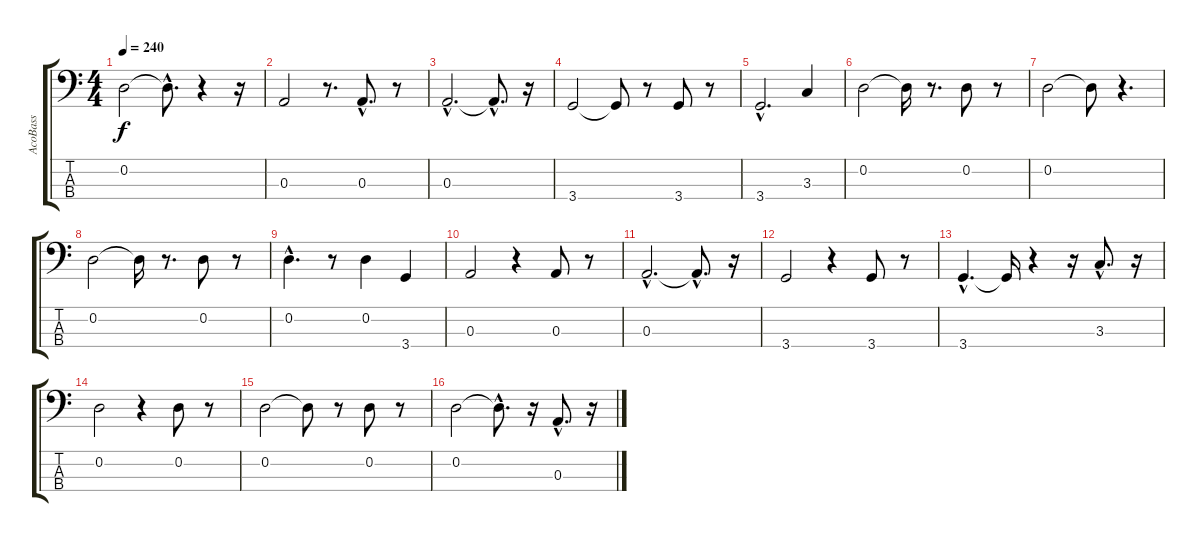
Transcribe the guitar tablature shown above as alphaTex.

\track ("AcoBass" "AcoBass") {instrument acousticbass}
\staff {score tabs}
\tuning (G2 D2 A1 E1) {hide}
\ts (4 4)
\tempo 240
\clef f4
\ks c
0.2.2{dy f} 0.2{hac t}.8{d} r.4 r.16 |
0.3.2 r.8{d} 0.3{hac}.8{d} r.8 |
0.3{hac}.2{d} 0.3{hac t}.8{d} r.16 |
3.4.2 3.4{t}.8 r.8 3.4.8 r.8 |
3.4{hac}.2{d} 3.3.4 |
0.2.2 0.2{t}.16 r.8{d} 0.2.8 r.8 |
0.2.2 0.2{t}.8 r.4{d} |
0.2.2 0.2{t}.16 r.8{d} 0.2.8 r.8 |
0.2{hac}.4{d} r.8 0.2.4 3.4.4 |
0.3.2 r.4 0.3.8 r.8 |
0.3{hac}.2{d} 0.3{hac t}.8{d} r.16 |
3.4.2 r.4 3.4.8 r.8 |
3.4{hac}.4{d} 3.4{t}.16 r.4 r.16 3.3{hac}.8{d} r.16 |
0.2.2 r.4 0.2.8 r.8 |
0.2.2 0.2{t}.8 r.8 0.2.8 r.8 |
0.2.2 0.2{hac t}.8{d} r.16 0.3{hac}.8{d} r.16
